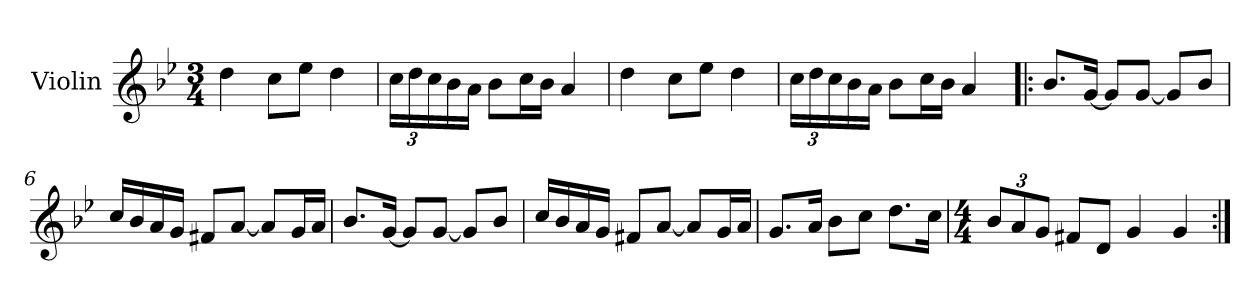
**kern
*part1
*staff1
*I"Violin
*I'Vln.
*clefG2
*k[b-e-]
*M3/4
=1
4dd\
8cc\L
8ee-\J
4dd\
=2
*Xbrackettup
24cc\LL
24dd\
24cc\
16b-\
16a\JJ
8b-\L
16cc\L
16b-\JJ
4a/
=3
4dd\
8cc\L
8ee-\J
4dd\
=4
24cc\LL
24dd\
24cc\
16b-\
16a\JJ
8b-\L
16cc\L
16b-\JJ
4a/
!!LO:LB:g=z
=5!|:
8.b-/L
[16g/Jk
8g/L]
[8g/J
8g/L]
8b-/J
=6
16cc/LL
16b-/
16a/
16g/JJ
8f#X/L
[8a/J
8a/L]
16g/L
16a/JJ
=7
8.b-/L
[16g/Jk
8g/L]
[8g/J
8g/L]
8b-/J
=8
16cc/LL
16b-/
16a/
16g/JJ
8f#X/L
[8a/J
8a/L]
16g/L
16a/JJ
!!LO:LB:g=z
=9
8.g/L
16a/Jk
8b-\L
8cc\J
8.dd\L
16cc\Jk
=10
*M4/4
12b-/L
12a/
12g/J
8f#X/L
8d/J
4g/
4g/
=:|!
*-
